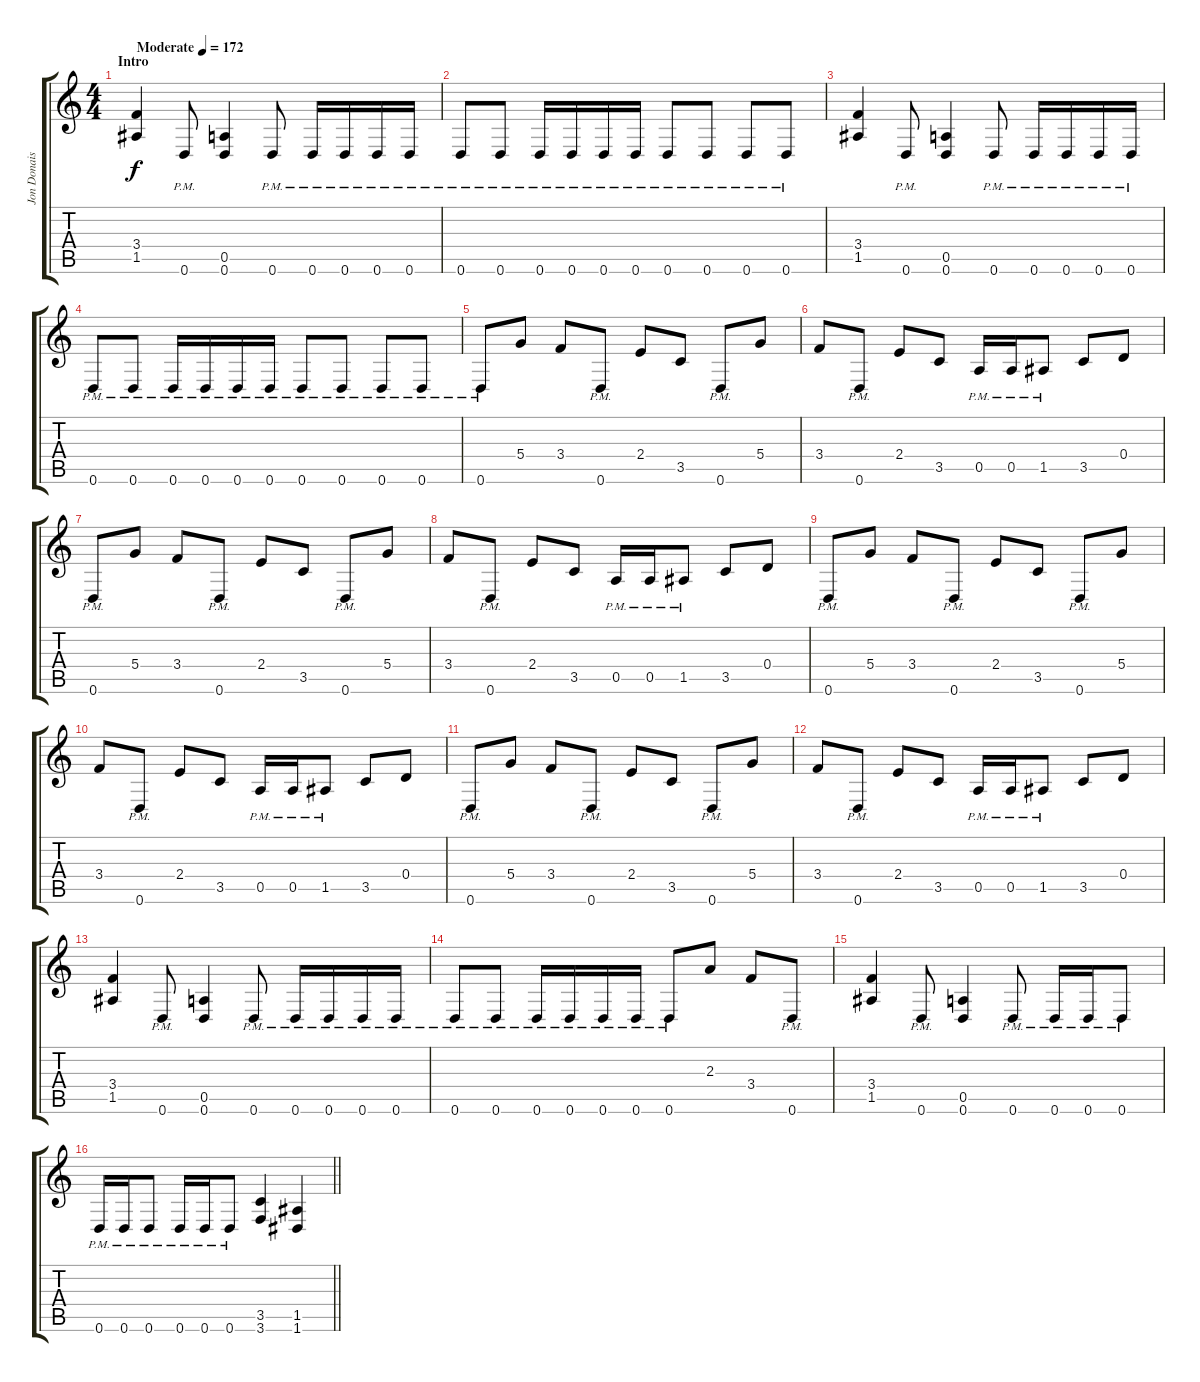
\track ("Jon Donais" "Jon Donais") {instrument distortionguitar}
\staff {score tabs}
\tuning (E4 B3 G3 D3 A2 D2) {hide}
\ts (4 4)
\section ("" "Intro")
\tempo (172 "Moderate")
\clef g2
\ks c
(3.4 1.5).4{dy f instrument distortionguitar} 0.6{pm}.8 (0.5 0.6).4 0.6{pm}.8 0.6{pm}.16 0.6{pm}.16 0.6{pm}.16 0.6{pm}.16 |
0.6{pm}.8 0.6{pm}.8 0.6{pm}.16 0.6{pm}.16 0.6{pm}.16 0.6{pm}.16 0.6{pm}.8 0.6{pm}.8 0.6{pm}.8 0.6{pm}.8 |
(3.4 1.5).4 0.6{pm}.8 (0.5 0.6).4 0.6{pm}.8 0.6{pm}.16 0.6{pm}.16 0.6{pm}.16 0.6{pm}.16 |
0.6{pm}.8 0.6{pm}.8 0.6{pm}.16 0.6{pm}.16 0.6{pm}.16 0.6{pm}.16 0.6{pm}.8 0.6{pm}.8 0.6{pm}.8 0.6{pm}.8 |
0.6{pm}.8 5.4.8 3.4.8 0.6{pm}.8 2.4.8 3.5.8 0.6{pm}.8 5.4.8 |
3.4.8 0.6{pm}.8 2.4.8 3.5.8 0.5{pm}.16 0.5{pm}.16 1.5{pm}.8 3.5.8 0.4.8 |
0.6{pm}.8 5.4.8 3.4.8 0.6{pm}.8 2.4.8 3.5.8 0.6{pm}.8 5.4.8 |
3.4.8 0.6{pm}.8 2.4.8 3.5.8 0.5{pm}.16 0.5{pm}.16 1.5{pm}.8 3.5.8 0.4.8 |
0.6{pm}.8 5.4.8 3.4.8 0.6{pm}.8 2.4.8 3.5.8 0.6{pm}.8 5.4.8 |
3.4.8 0.6{pm}.8 2.4.8 3.5.8 0.5{pm}.16 0.5{pm}.16 1.5{pm}.8 3.5.8 0.4.8 |
0.6{pm}.8 5.4.8 3.4.8 0.6{pm}.8 2.4.8 3.5.8 0.6{pm}.8 5.4.8 |
3.4.8 0.6{pm}.8 2.4.8 3.5.8 0.5{pm}.16 0.5{pm}.16 1.5{pm}.8 3.5.8 0.4.8 |
(3.4 1.5).4 0.6{pm}.8 (0.5 0.6).4 0.6{pm}.8 0.6{pm}.16 0.6{pm}.16 0.6{pm}.16 0.6{pm}.16 |
0.6{pm}.8 0.6{pm}.8 0.6{pm}.16 0.6{pm}.16 0.6{pm}.16 0.6{pm}.16 0.6{pm}.8 2.3.8 3.4.8 0.6{pm}.8 |
(3.4 1.5).4 0.6{pm}.8 (0.5 0.6).4 0.6{pm}.8 0.6{pm}.16 0.6{pm}.16 0.6{pm}.8 |
\barLineRight lightlight
0.6{pm}.16 0.6{pm}.16 0.6{pm}.8 0.6{pm}.16 0.6{pm}.16 0.6{pm}.8 (3.5 3.6).4 (1.5 1.6).4
